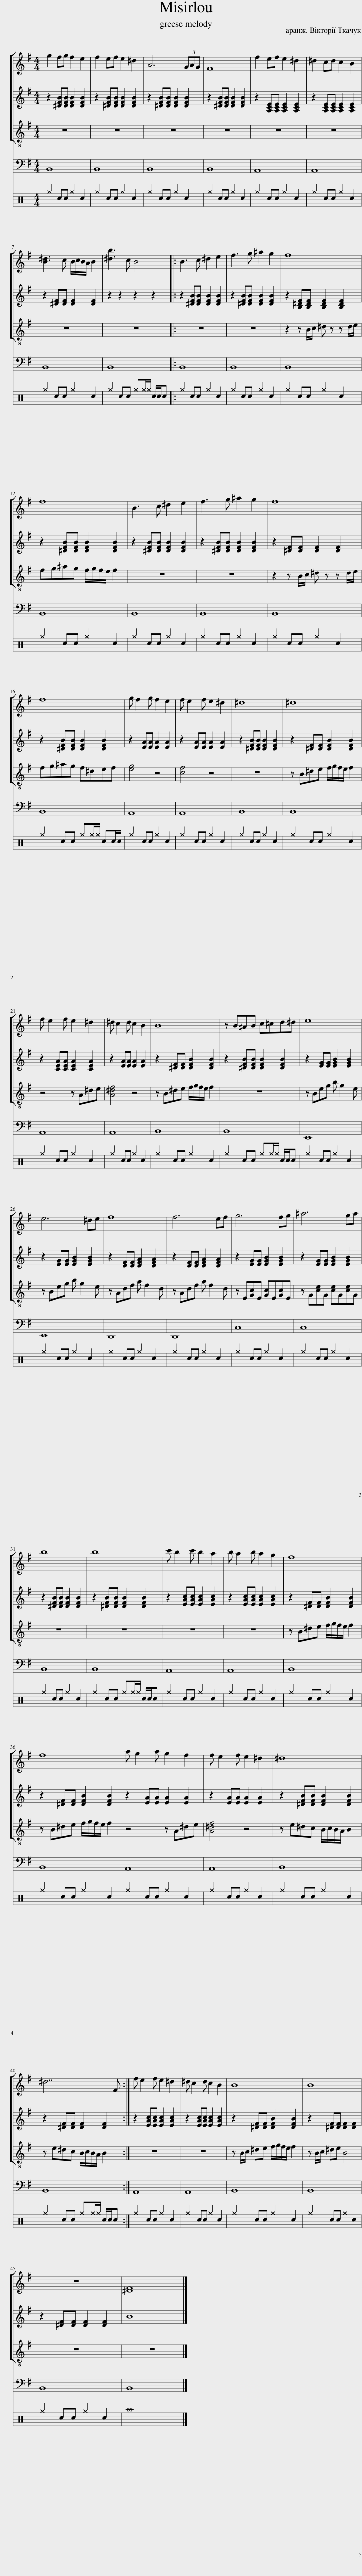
X:1
%%score [ 1 2 3 ] 4 5
L:1/8
M:4/4
I:linebreak $
K:G
V:1 treble
V:2 treble
V:3 treble-8
V:4 bass
V:5 perc
K:none
V:1
 g2 fg f2 e2 | f2 ef e2 ^d2 | A6 (3GAG | F8 | f2 ef e2 ^d2 | %5
 ^d2 cd c2 B2 |$ [B^d]3 c B/c/B/A/ B2 | [^db]3 c B4 |: B3 c ^d2 e2 | f3 g ^a2 g2 | %10
 f8 |$ f8 | B3 c ^d2 e2 | f3 g ^a2 g2 | f8 |$ %15
 f8 | g f2 g f2 e2 | f e2 f e2 ^d2 | ^d8 | ^d8 |$ %20
 f e2 f e2 ^d2 | ^d c2 d c2 B2 | B8 | z B^AB c^cd^d | e8 |$ %25
 e6 ^de | f8 | f6 ef | g6 fg | ^a6 ga |$ %30
 b8 | b8 | c' b2 c' b2 a2 | b a2 b a2 g2 | f8 |$ %35
 f8 | a g2 a g2 f2 | f e2 f e2 ^d2 | ^d8 |$ ^d7 F :| %40
 f e2 f e2 ^d2 | ^d c2 d c2 B2 | B8 | B8 |$ z8 | %45
 [^DF]8 |] %46
V:2
 z2 [^DFB][DFB] [DFB]2 [DFB]2 | z2 [^DFB][DFB] [DFB]2 [DFB]2 | z2 [^DFB][DFB] [DFB]2 [DFB]2 | z2 [^DFB][DFB] [DFB]2 [DFB]2 | z2 [A,CE][A,CE] [A,CE]2 [A,CE]2 | %5
 z2 [A,CE][A,CE] [A,CE]2 [A,CE]2 |$ z2 [^DF][DF] [DF]2 [DF]2 | z2 z2 z2 z2 |: z2 [^DFB][DFB] [DFB]2 [DFB]2 | z2 [^DFB][DFB] [DFB]2 [DFB]2 | %10
 z2 [B,^DF][B,DF] [B,DF]2 [B,DF]2 |$ z2 [^DFB][DFB] [DFB]2 [DFB]2 | z2 [^DFB][DFB] [DFB]2 [DFB]2 | z2 [^DFB][DFB] [DFB]2 [DFB]2 | z2 [^DF][DF] [DF]2 [DF]2 |$ %15
 z2 [^DFB][DFB] [DFB]2 [DFB]2 | z2 [EA][EA] [EA]2 [EA]2 | z2 [EA][EA] [EA]2 [EA]2 | z2 [^DFB][DFB] [DFB]2 [DFB]2 | z2 [^DF][DF] [DFB]2 [DFB]2 |$ %20
 z2 [CEA][CEA] [CEA]2 [CEA]2 | z2 [EA][EA] [EA]2 [EA]2 | z2 [^DF][DF] [DFB]2 [DFB]2 | z2 [^DFB][DFB] [DFB]2 [DFB]2 | z2 [EG][EG] [EGB]2 [EGB]2 |$ %25
 z2 [EG][EG] [EGB]2 [EGB]2 | z2 [DF][DF] [DFA]2 [DFA]2 | z2 [DF][DF] [DFA]2 [DFA]2 | z2 [EG][EG] [EGB]2 [EGB]2 | z2 [EG][EG] [EGB]2 [EGB]2 |$ %30
 z2 [^DFB][DFB] [DFB]2 [DFB]2 | z2 [^DFB][DFB] [DFB]2 [DFB]2 | z2 [EAc][EAc] [EAc]2 [EAc]2 | z2 [EAc][EAc] [EAc]2 [EAc]2 | z2 [^DF][DF] [DFB]2 [DFB]2 |$ %35
 z2 [^DF][DF] [DFB]2 [DFB]2 | z2 [EA][EA] [EA]2 [EA]2 | z2 [EA][EA] [EA]2 [EA]2 | z2 [^DFB][DFB] [DFB]2 [DFB]2 |$ z2 [^DF][DF] [DF]2 [DF]2 :| %40
 z2 [EAc][EAc] [EAc]2 [EAc]2 | z2 [EAc][EAc] [EAc]2 [EAc]2 | z2 [^DF][DF] [DFB]2 [DFB]2 | z2 [^DF][DF] [DF]2 [DF]2 |$ z2 [^DF][DF] [DF]2 [DF]2 | %45
 B8 |] %46
V:3
 z8 | z8 | z8 | z8 | z8 | %5
 z8 |$ z8 | z8 |: z8 | z8 | %10
 z2 z B/c/ ^d z z d/e/ |$ fg^ag f/g/f/e/ f2 | z8 | z8 | z2 z B/c/ ^d z z d/e/ |$ %15
 fg^ag f^def | [eg]4 z4 | [cf]4 z4 | z8 | z B^de f/g/f/e/ f2 |$ %20
 z4 z A^de | [A^df]4 z4 | z B^de f/g/f/e/ f2 | z8 | z Beg b g2 e |$ %25
 z Beg b g2 e | z Adf a f2 d | z Adf a f2 d | z E[Gc]E [Gc]E[Gc]E | z G[ce]G [ce]G[ce]G |$ %30
 z8 | z8 | z8 | z8 | z B^de f/g/f/e/ f2 |$ %35
 z B^de f/g/f/e/ f2 | z4 z A^de | [A^df]4 z4 | z e^dc B/c/B/A/ B2 |$ z e^dc B/c/B/A/ B2 :| %40
 z8 | z8 | z B/c/ ^de f/g/f/e/ f2 | z B/c/ ^de B4 |$ z8 | %45
 z8 |] %46
V:4
 B,,8 | B,,8 | B,,8 | B,,8 | A,,8 | %5
 A,,8 |$ B,,8 | B,,8 |: B,,8 | B,,8 | %10
 B,,8 |$ B,,8 | B,,8 | B,,8 | B,,8 |$ %15
 B,,8 | A,,8 | A,,8 | B,,8 | B,,8 |$ %20
 A,,8 | A,,8 | B,,8 | B,,8 | E,,8 |$ %25
 E,,8 | D,,8 | D,,8 | C,8 | C,8 |$ %30
 B,,8 | B,,8 | A,,8 | A,,8 | B,,8 |$ %35
 B,,8 | A,,8 | A,,8 | B,,8 |$ B,,8 :| %40
 A,,8 | A,,8 | B,,8 | B,,8 |$ B,,8 | %45
 B,,8 |] %46
V:5
[K:C] ^g2 cc ^g2 c2 | ^g2 cc ^g2 c2 | ^g2 cc ^g2 c2 | ^g2 cc ^g2 c2 | ^g2 cc ^g2 c2 | %5
 ^g2 cc ^g2 c2 |$ ^g2 cc ^g2 c2 | ^g2 cc ^g^g/^g/ c/c/c |: ^g2 cc ^g2 c2 | ^g2 cc ^g2 c2 | %10
 ^g2 cc ^g2 c2 |$ ^g2 cc ^g2 c2 | ^g2 cc ^g2 c2 | ^g2 cc ^g2 c2 | ^g2 cc ^g2 c2 |$ %15
 ^g2 cc ^g^g/^g/ cc/c/ | ^g2 cc ^g2 c2 | ^g2 cc ^g2 c2 | ^g2 cc ^g2 c2 | ^g2 cc ^g2 c2 |$ %20
 ^g2 cc ^g2 c2 | ^g2 cc ^g2 c2 | ^g2 cc ^g2 c2 | ^g2 cc ^g^g/^g/ c/c/c | ^g2 cc ^g2 c2 |$ %25
 ^g2 cc ^g2 c2 | ^g2 cc ^g2 c2 | ^g2 cc ^g2 c2 | ^g2 cc ^g2 c2 | ^g2 cc ^g2 c2 |$ %30
 ^g2 cc ^g2 c2 | ^g2 cc ^g^g/^g/ c/c/c | ^g2 cc ^g2 c2 | ^g2 cc ^g2 c2 | ^g2 cc ^g2 c2 |$ %35
 ^g2 cc ^g2 c2 | ^g2 cc ^g2 c2 | ^g2 cc ^g2 c2 | ^g2 cc ^g2 c2 |$ ^g2 cc ^g^g/^g/ c/c/c :| %40
 ^g2 cc ^g2 c2 | ^g2 cc ^g2 c2 | ^g2 cc ^g2 c2 | ^g2 cc ^g2 c2 |$ ^g2 cc ^g2 c2 | %45
 ^a8 |] %46
